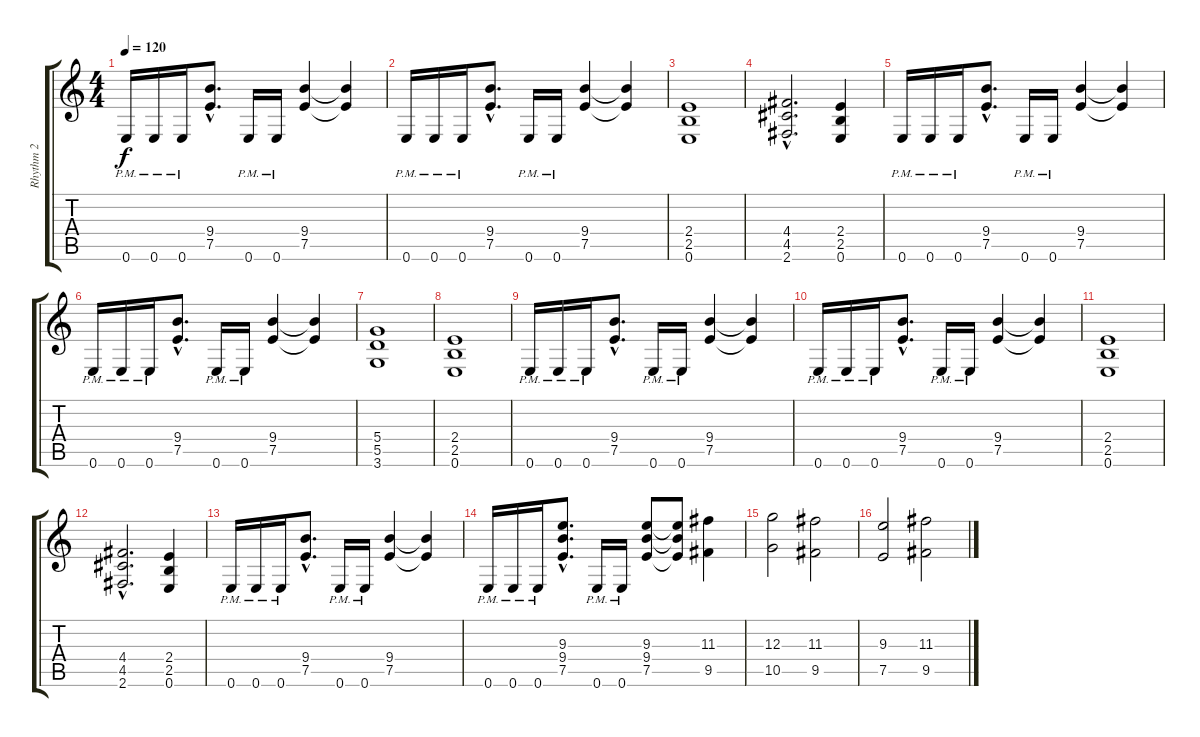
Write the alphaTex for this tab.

\track ("Rhythm 2" "Rhythm 2") {instrument distortionguitar}
\staff {score tabs}
\tuning (E4 B3 G3 D3 A2 E2) {hide}
\ts (4 4)
\tempo 120
\clef g2
\ks c
0.6{pm}.16{dy f} 0.6{pm}.16 0.6{pm}.16 (9.4{hac} 7.5{hac}).8{d} 0.6{pm}.16 0.6{pm}.16 (9.4 7.5).4 (9.4{t} 7.5{t}).4 |
0.6{pm}.16 0.6{pm}.16 0.6{pm}.16 (9.4{hac} 7.5{hac}).8{d} 0.6{pm}.16 0.6{pm}.16 (9.4 7.5).4 (9.4{t} 7.5{t}).4 |
(2.4 2.5 0.6).1 |
(4.4{hac} 4.5{hac} 2.6{hac}).2{d} (2.4 2.5 0.6).4 |
0.6{pm}.16 0.6{pm}.16 0.6{pm}.16 (9.4{hac} 7.5{hac}).8{d} 0.6{pm}.16 0.6{pm}.16 (9.4 7.5).4 (9.4{t} 7.5{t}).4 |
0.6{pm}.16 0.6{pm}.16 0.6{pm}.16 (9.4{hac} 7.5{hac}).8{d} 0.6{pm}.16 0.6{pm}.16 (9.4 7.5).4 (9.4{t} 7.5{t}).4 |
(5.4 5.5 3.6).1 |
(2.4 2.5 0.6).1 |
0.6{pm}.16 0.6{pm}.16 0.6{pm}.16 (9.4{hac} 7.5{hac}).8{d} 0.6{pm}.16 0.6{pm}.16 (9.4 7.5).4 (9.4{t} 7.5{t}).4 |
0.6{pm}.16 0.6{pm}.16 0.6{pm}.16 (9.4{hac} 7.5{hac}).8{d} 0.6{pm}.16 0.6{pm}.16 (9.4 7.5).4 (9.4{t} 7.5{t}).4 |
(2.4 2.5 0.6).1 |
(4.4{hac} 4.5{hac} 2.6{hac}).2{d} (2.4 2.5 0.6).4 |
0.6{pm}.16 0.6{pm}.16 0.6{pm}.16 (9.4{hac} 7.5{hac}).8{d} 0.6{pm}.16 0.6{pm}.16 (9.4 7.5).4 (9.4{t} 7.5{t}).4 |
0.6{pm}.16 0.6{pm}.16 0.6{pm}.16 (9.3{hac} 9.4{hac} 7.5{hac}).8{d} 0.6{pm}.16 0.6{pm}.16 (9.3 9.4 7.5).8 (9.3{t} 9.4{t} 7.5{t}).8 (11.3 9.5).4 |
(12.3 10.5).2 (11.3 9.5).2 |
(9.3 7.5).2 (11.3 9.5).2
